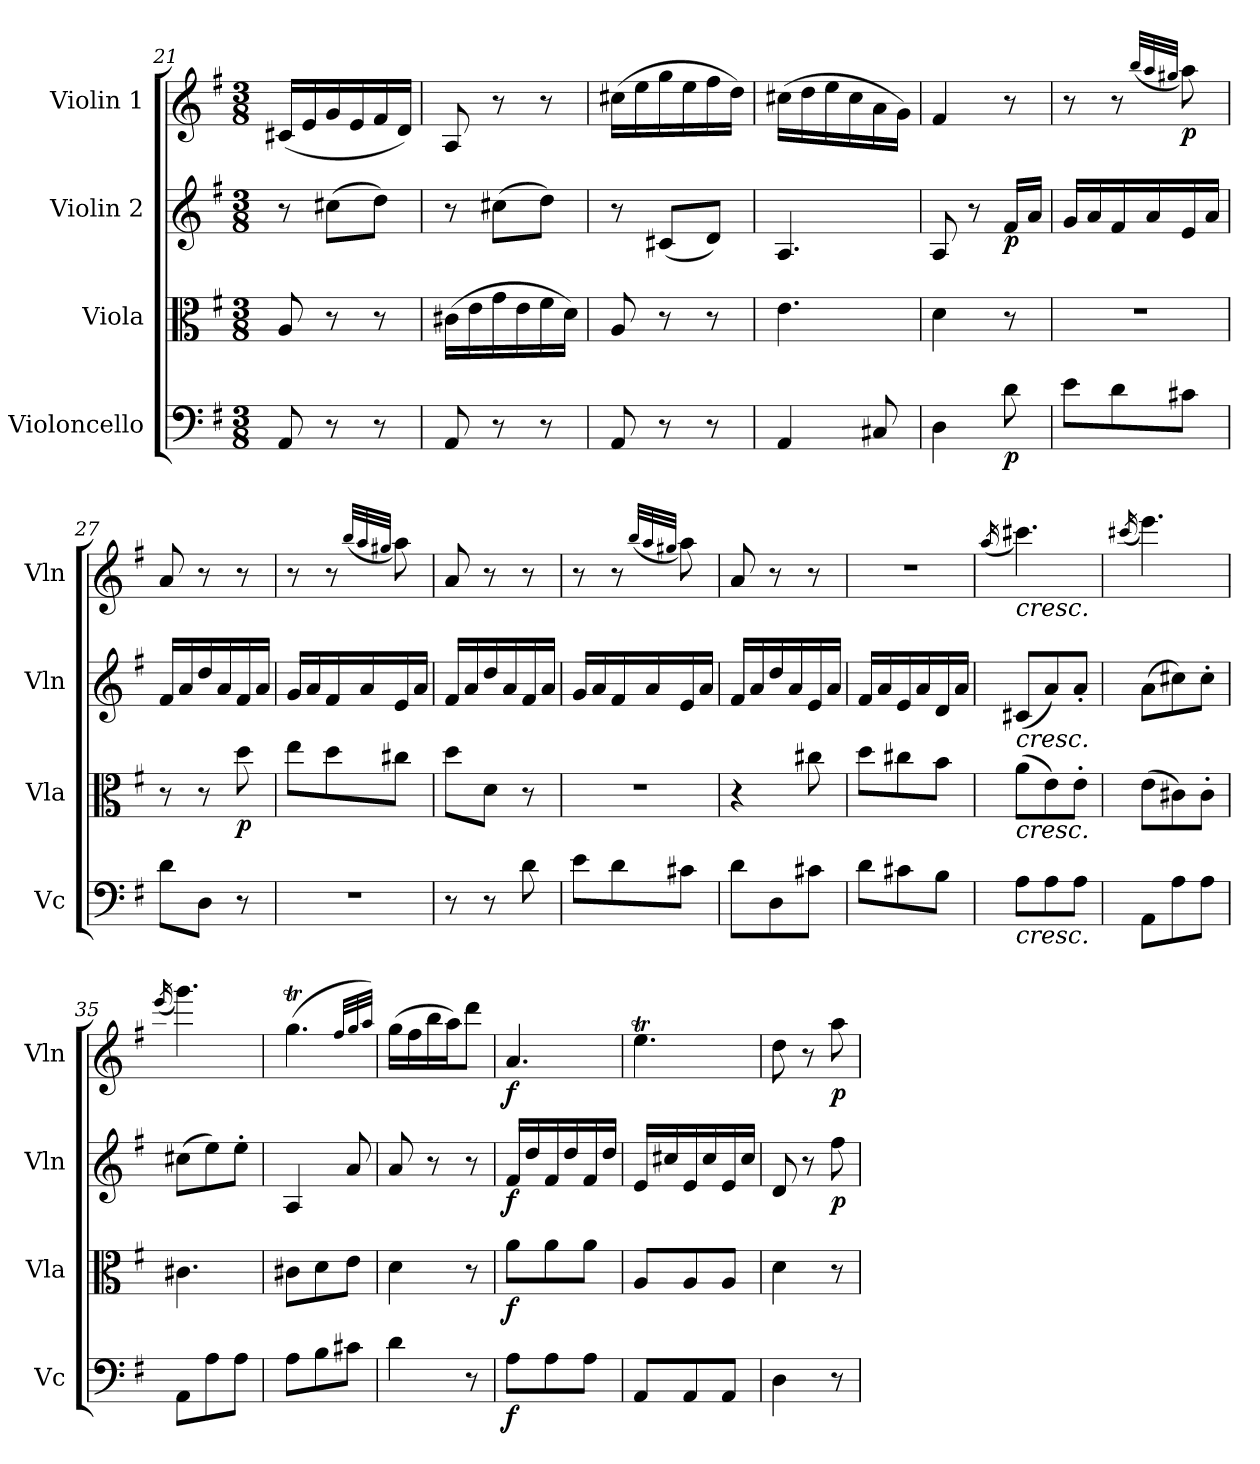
**kern	**dynam	**kern	**dynam	**kern	**dynam	**kern	**dynam
*part4	*part4	*part3	*part3	*part2	*part2	*part1	*part1
*staff4	*staff4	*staff3	*staff3	*staff2	*staff2	*staff1	*staff1
*I"Violoncello	*	*I"Viola	*	*I"Violin 2	*	*I"Violin 1	*
*I'Vc	*	*I'Vla	*	*I'Vln	*	*I'Vln	*
*clefF4	*	*clefC3	*	*clefG2	*	*clefG2	*
*k[f#]	*	*k[f#]	*	*k[f#]	*	*k[f#]	*
*M3/8	*	*M3/8	*	*M3/8	*	*M3/8	*
=21	=21	=21	=21	=21	=21	=21	=21
8AA/	.	8A/	.	8r	.	(16c#X/LL	.
.	.	.	.	.	.	16e/	.
8r	.	8r	.	(8cc#X\L	.	16g/	.
.	.	.	.	.	.	16e/	.
8r	.	8r	.	8dd\J)	.	16f#/	.
.	.	.	.	.	.	16d/JJ)	.
=22	=22	=22	=22	=22	=22	=22	=22
8AA/	.	(16c#X\LL	.	8r	.	8A/	.
.	.	16e\	.	.	.	.	.
8r	.	16g\	.	(8cc#X\L	.	8r	.
.	.	16e\	.	.	.	.	.
8r	.	16f#\	.	8dd\J)	.	8r	.
.	.	16d\JJ)	.	.	.	.	.
=23	=23	=23	=23	=23	=23	=23	=23
8AA/	.	8A/	.	8r	.	(16cc#X\LL	.
.	.	.	.	.	.	16ee\	.
8r	.	8r	.	(8c#X/L	.	16gg\	.
.	.	.	.	.	.	16ee\	.
8r	.	8r	.	8d/J)	.	16ff#\	.
.	.	.	.	.	.	16dd\JJ)	.
=24	=24	=24	=24	=24	=24	=24	=24
4AA/	.	4.e\	.	4.A/	.	(16cc#X\LL	.
.	.	.	.	.	.	16dd\	.
.	.	.	.	.	.	16ee\	.
.	.	.	.	.	.	16cc#\	.
8C#X/	.	.	.	.	.	16a\	.
.	.	.	.	.	.	16g\JJ)	.
!!LO:LB:g=z
=25	=25	=25	=25	=25	=25	=25	=25
4D\	.	4d\	.	8A/	.	4f#/	.
.	.	.	.	8r	.	.	.
!	!LO:DY:b	!	!	!	!LO:DY:b	!	!
8d\	p	8r	.	16f#/LL	p	8r	.
.	.	.	.	16a/JJ	.	.	.
=26	=26	=26	=26	=26	=26	=26	=26
8e\L	.	4.r	.	16g/LL	.	8r	.
.	.	.	.	16a/	.	.	.
8d\	.	.	.	16f#/	.	8r	.
.	.	.	.	16a/	.	.	.
.	.	.	.	.	.	(32qbb/LLL	.
.	.	.	.	.	.	32qaa/	.
.	.	.	.	.	.	32qgg#X/JJJ	.
!	!	!	!	!	!	!	!LO:DY:b
8c#X\J	.	.	.	16e/	.	8aa\)	p
.	.	.	.	16a/JJ	.	.	.
=27	=27	=27	=27	=27	=27	=27	=27
8d\L	.	8r	.	16f#/LL	.	8a/	.
.	.	.	.	16a/	.	.	.
8D\J	.	8r	.	16dd/	.	8r	.
.	.	.	.	16a/	.	.	.
!	!	!	!LO:DY:b	!	!	!	!
8r	.	8dd\	p	16f#/	.	8r	.
.	.	.	.	16a/JJ	.	.	.
=28	=28	=28	=28	=28	=28	=28	=28
4.r	.	8ee\L	.	16g/LL	.	8r	.
.	.	.	.	16a/	.	.	.
.	.	8dd\	.	16f#/	.	8r	.
.	.	.	.	16a/	.	.	.
.	.	.	.	.	.	(32qbb/LLL	.
.	.	.	.	.	.	32qaa/	.
.	.	.	.	.	.	32qgg#X/JJJ	.
.	.	8cc#X\J	.	16e/	.	8aa\)	.
.	.	.	.	16a/JJ	.	.	.
=29	=29	=29	=29	=29	=29	=29	=29
8r	.	8dd\L	.	16f#/LL	.	8a/	.
.	.	.	.	16a/	.	.	.
8r	.	8d\J	.	16dd/	.	8r	.
.	.	.	.	16a/	.	.	.
8d\	.	8r	.	16f#/	.	8r	.
.	.	.	.	16a/JJ	.	.	.
!!LO:PB:g=z
=30	=30	=30	=30	=30	=30	=30	=30
8e\L	.	4.r	.	16g/LL	.	8r	.
.	.	.	.	16a/	.	.	.
8d\	.	.	.	16f#/	.	8r	.
.	.	.	.	16a/	.	.	.
.	.	.	.	.	.	(32qbb/LLL	.
.	.	.	.	.	.	32qaa/	.
.	.	.	.	.	.	32qgg#X/JJJ	.
8c#X\J	.	.	.	16e/	.	8aa\)	.
.	.	.	.	16a/JJ	.	.	.
=31	=31	=31	=31	=31	=31	=31	=31
8d\L	.	4r	.	16f#/LL	.	8a/	.
.	.	.	.	16a/	.	.	.
8D\	.	.	.	16dd/	.	8r	.
.	.	.	.	16a/	.	.	.
8c#X\J	.	8cc#X\	.	16e/	.	8r	.
.	.	.	.	16a/JJ	.	.	.
=32	=32	=32	=32	=32	=32	=32	=32
8d\L	.	8dd\L	.	16f#/LL	.	4.r	.
.	.	.	.	16a/	.	.	.
8c#X\	.	8cc#X\	.	16e/	.	.	.
.	.	.	.	16a/	.	.	.
8B\J	.	8b\J	.	16d/	.	.	.
.	.	.	.	16a/JJ	.	.	.
=33	=33	=33	=33	=33	=33	=33	=33
.	.	.	.	.	.	(16qaa/	.
!	!	!	!	!	!	!LO:TX:b:i:t=cresc.	!
!	!	!	!	!LO:TX:b:i:t=cresc.	!	!	!
!	!	!LO:TX:b:i:t=cresc.	!	!	!	!	!
!LO:TX:b:i:t=cresc.	!	!	!	!	!	!	!
8A\L	.	(8a\L	.	(8c#X/L	.	4.ccc#X\)	.
8A\	.	8e\)	.	8a/)	.	.	.
8A\J	.	8e'\J	.	8a'/J	.	.	.
=34	=34	=34	=34	=34	=34	=34	=34
.	.	.	.	.	.	(16qccc#X/	.
8AA\L	.	(8e\L	.	(8a\L	.	4.eee\)	.
8A\	.	8c#X\)	.	8cc#X\)	.	.	.
8A\J	.	8c#'\J	.	8cc#'\J	.	.	.
=35	=35	=35	=35	=35	=35	=35	=35
.	.	.	.	.	.	(16qeee/	.
8AA\L	.	4.c#X\	.	(8cc#X\L	.	4.ggg\)	.
8A\	.	.	.	8ee\)	.	.	.
8A\J	.	.	.	8ee'\J	.	.	.
!!LO:LB:g=z
=36	=36	=36	=36	=36	=36	=36	=36
8A\L	.	8c#X\L	.	4A/	.	(<4.ggT\	.
8B\	.	8d\	.	.	.	.	.
8c#X\J	.	8e\J	.	8a/	.	.	.
.	.	.	.	.	.	32qff#/LLL	.
.	.	.	.	.	.	32qgg/	.
.	.	.	.	.	.	32qaa/JJJ)	.
=37	=37	=37	=37	=37	=37	=37	=37
4d\	.	4d\	.	8a/	.	(16gg\LL	.
.	.	.	.	.	.	16ff#\	.
.	.	.	.	8r	.	16bb\	.
.	.	.	.	.	.	16aa\J)	.
8r	.	8r	.	8r	.	8ddd\J	.
=38	=38	=38	=38	=38	=38	=38	=38
!	!LO:DY:b	!	!LO:DY:b	!	!LO:DY:b	!	!LO:DY:b
8A\L	f	8a\L	f	16f#/LL	f	4.a/	f
.	.	.	.	16dd/	.	.	.
8A\	.	8a\	.	16f#/	.	.	.
.	.	.	.	16dd/	.	.	.
8A\J	.	8a\J	.	16f#/	.	.	.
.	.	.	.	16dd/JJ	.	.	.
=39	=39	=39	=39	=39	=39	=39	=39
8AA/L	.	8A/L	.	16e/LL	.	4.eeT\	.
.	.	.	.	16cc#X/	.	.	.
8AA/	.	8A/	.	16e/	.	.	.
.	.	.	.	16cc#/	.	.	.
8AA/J	.	8A/J	.	16e/	.	.	.
.	.	.	.	16cc#/JJ	.	.	.
=40	=40	=40	=40	=40	=40	=40	=40
4D\	.	4d\	.	8d/	.	8dd\	.
.	.	.	.	8r	.	8r	.
!	!	!	!	!	!LO:DY:b	!	!LO:DY:b
8r	.	8r	.	8ff#\	p	8aa\	p
=	=	=	=	=	=	=	=
*-	*-	*-	*-	*-	*-	*-	*-
